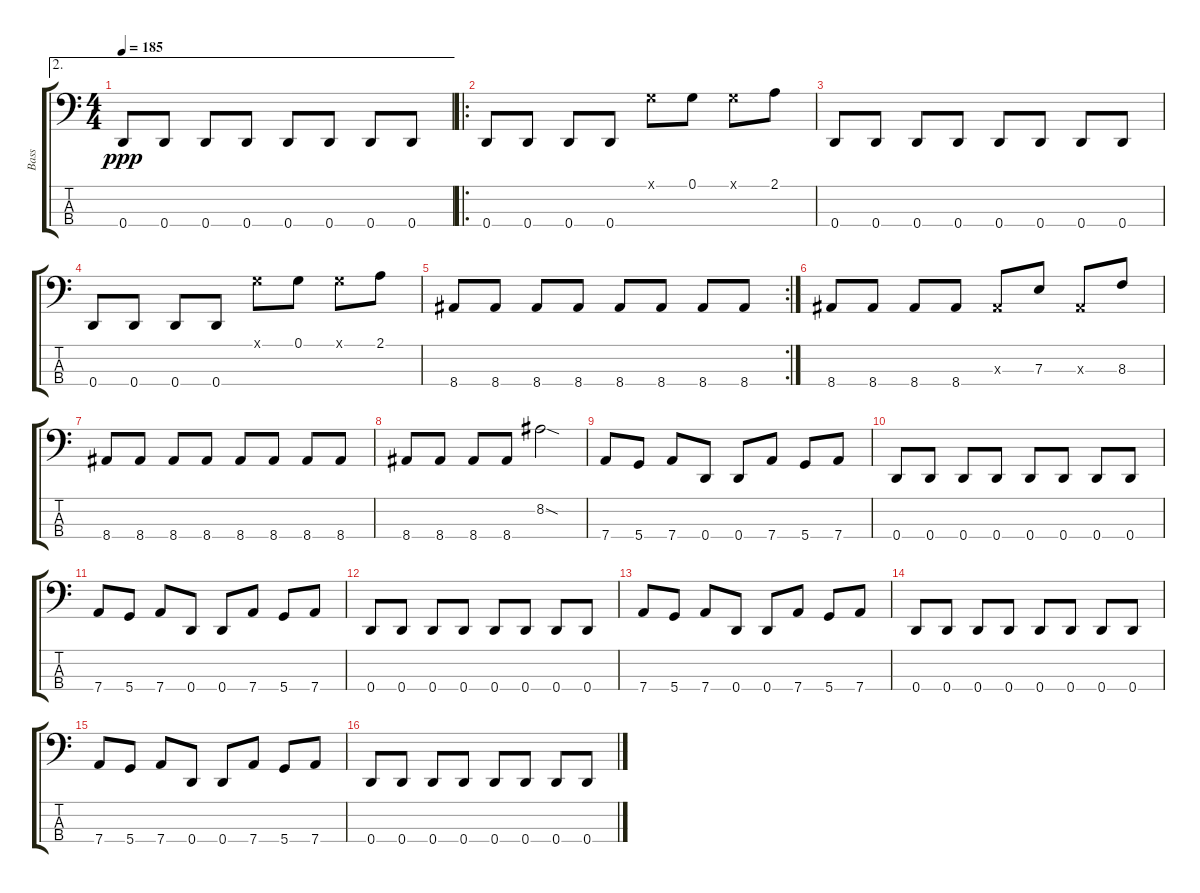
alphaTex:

\track ("Bass" "Bass") {instrument electricbassfinger}
\staff {score tabs}
\tuning (G2 D2 A1 D1) {hide}
\ae 2
\ts (4 4)
\tempo 185
\clef f4
\ks c
0.4.8{dy ppp} 0.4.8 0.4.8 0.4.8 0.4.8 0.4.8 0.4.8 0.4.8 |
\ro
0.4.8 0.4.8 0.4.8 0.4.8 0.1{x}.8 0.1.8 0.1{x}.8 2.1.8 |
0.4.8 0.4.8 0.4.8 0.4.8 0.4.8 0.4.8 0.4.8 0.4.8 |
0.4.8 0.4.8 0.4.8 0.4.8 0.1{x}.8 0.1.8 0.1{x}.8 2.1.8 |
\rc 2
8.4.8 8.4.8 8.4.8 8.4.8 8.4.8 8.4.8 8.4.8 8.4.8 |
8.4.8 8.4.8 8.4.8 8.4.8 1.3{x}.8 7.3.8 1.3{x}.8 8.3.8 |
8.4.8 8.4.8 8.4.8 8.4.8 8.4.8 8.4.8 8.4.8 8.4.8 |
8.4.8 8.4.8 8.4.8 8.4.8 8.2{sod}.2 |
7.4.8 5.4.8 7.4.8 0.4.8 0.4.8 7.4.8 5.4.8 7.4.8 |
0.4.8 0.4.8 0.4.8 0.4.8 0.4.8 0.4.8 0.4.8 0.4.8 |
7.4.8 5.4.8 7.4.8 0.4.8 0.4.8 7.4.8 5.4.8 7.4.8 |
0.4.8 0.4.8 0.4.8 0.4.8 0.4.8 0.4.8 0.4.8 0.4.8 |
7.4.8 5.4.8 7.4.8 0.4.8 0.4.8 7.4.8 5.4.8 7.4.8 |
0.4.8 0.4.8 0.4.8 0.4.8 0.4.8 0.4.8 0.4.8 0.4.8 |
7.4.8 5.4.8 7.4.8 0.4.8 0.4.8 7.4.8 5.4.8 7.4.8 |
0.4.8 0.4.8 0.4.8 0.4.8 0.4.8 0.4.8 0.4.8 0.4.8
